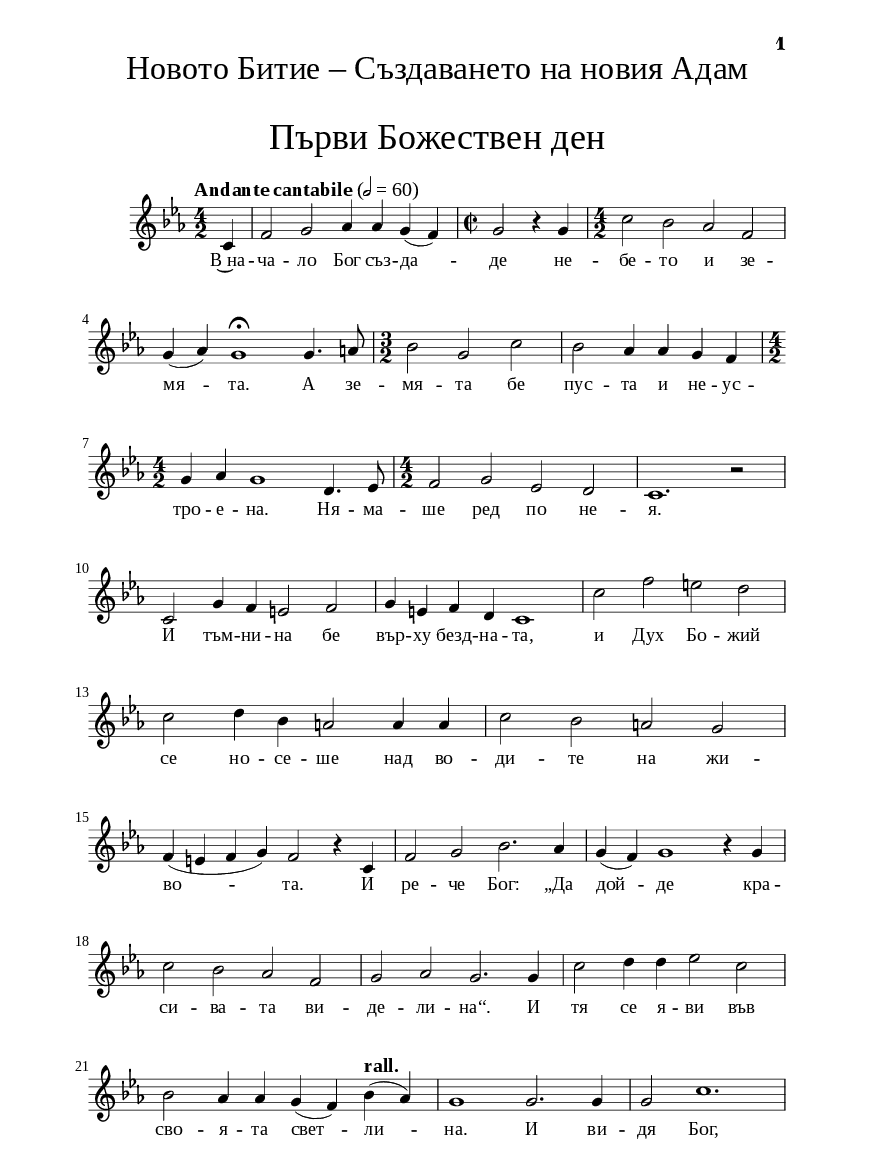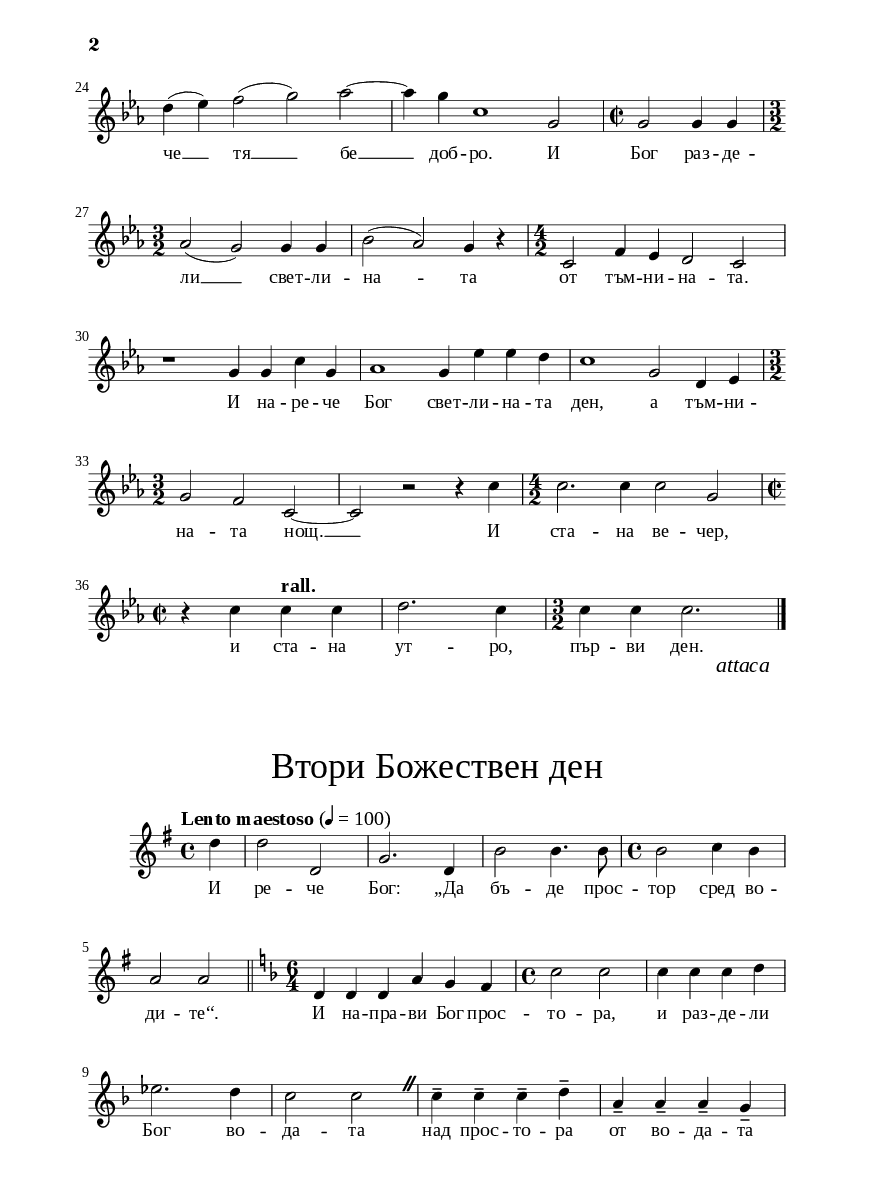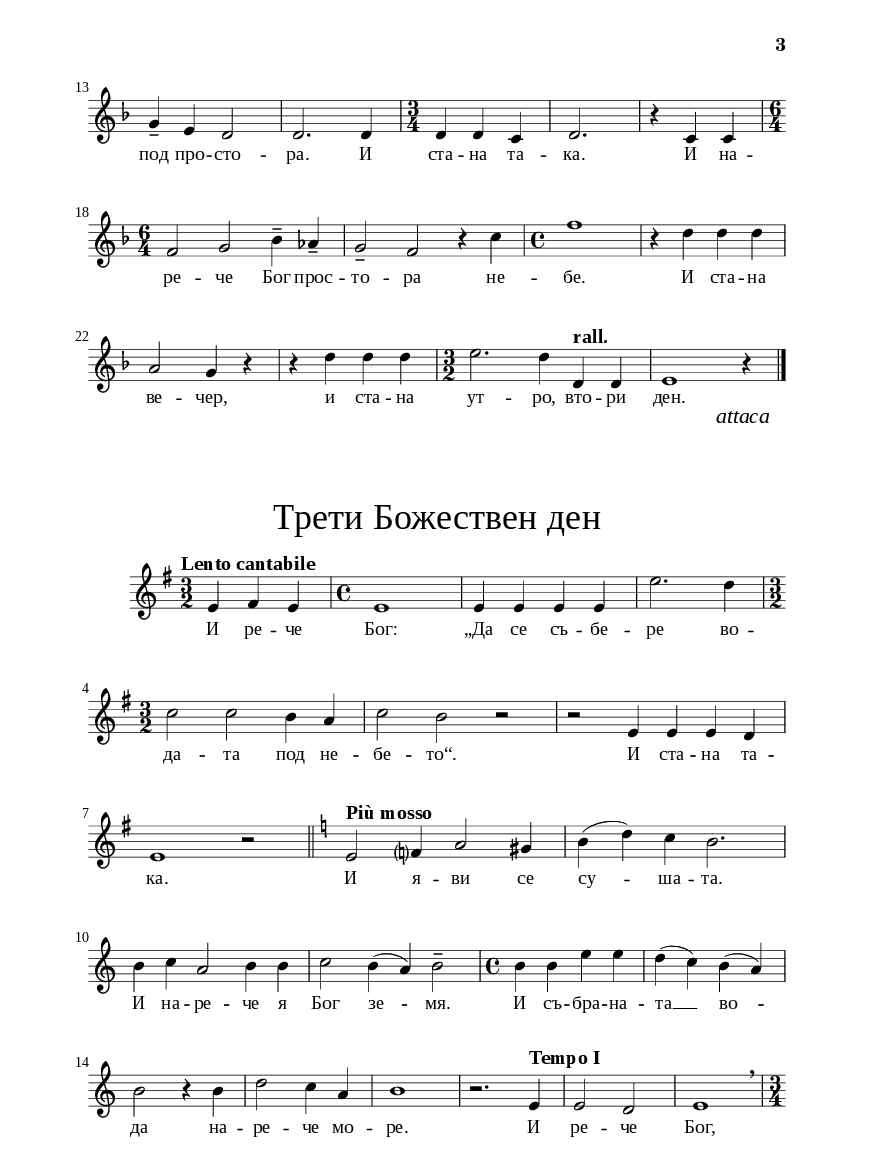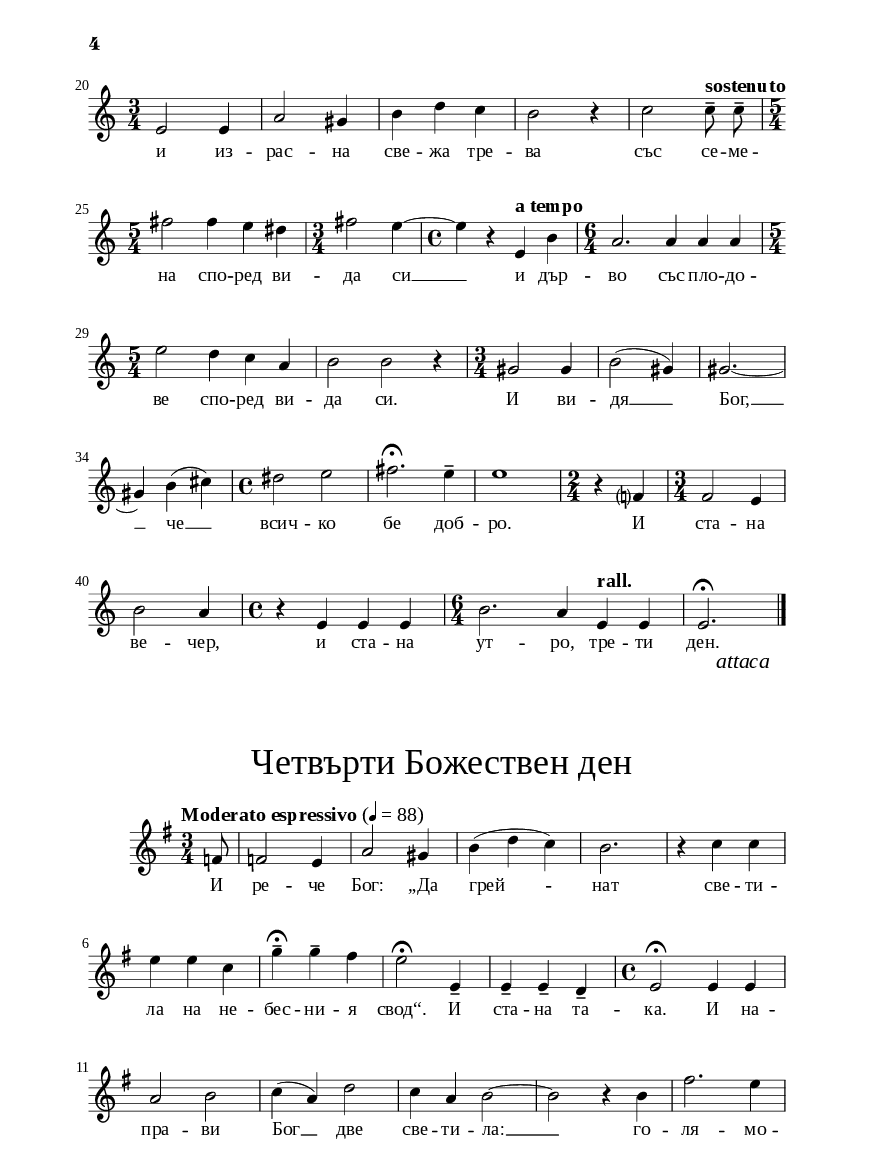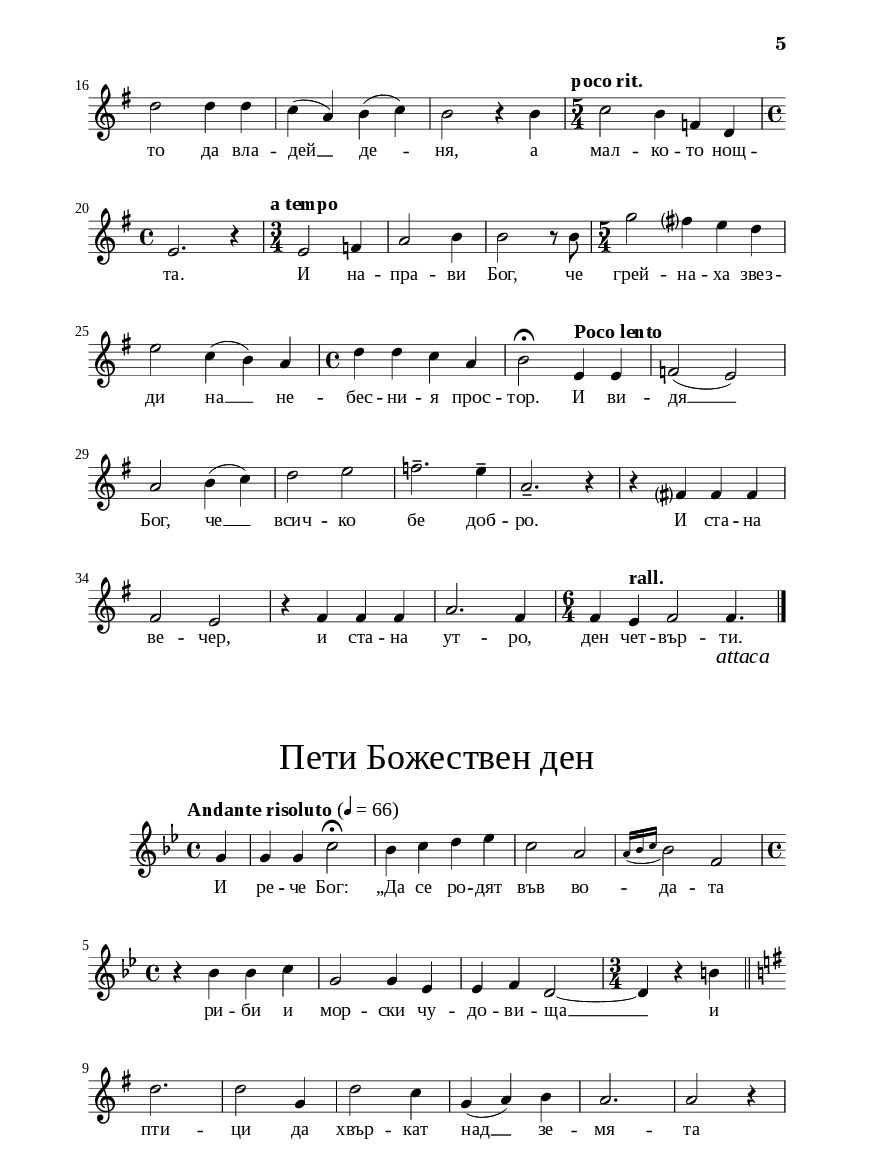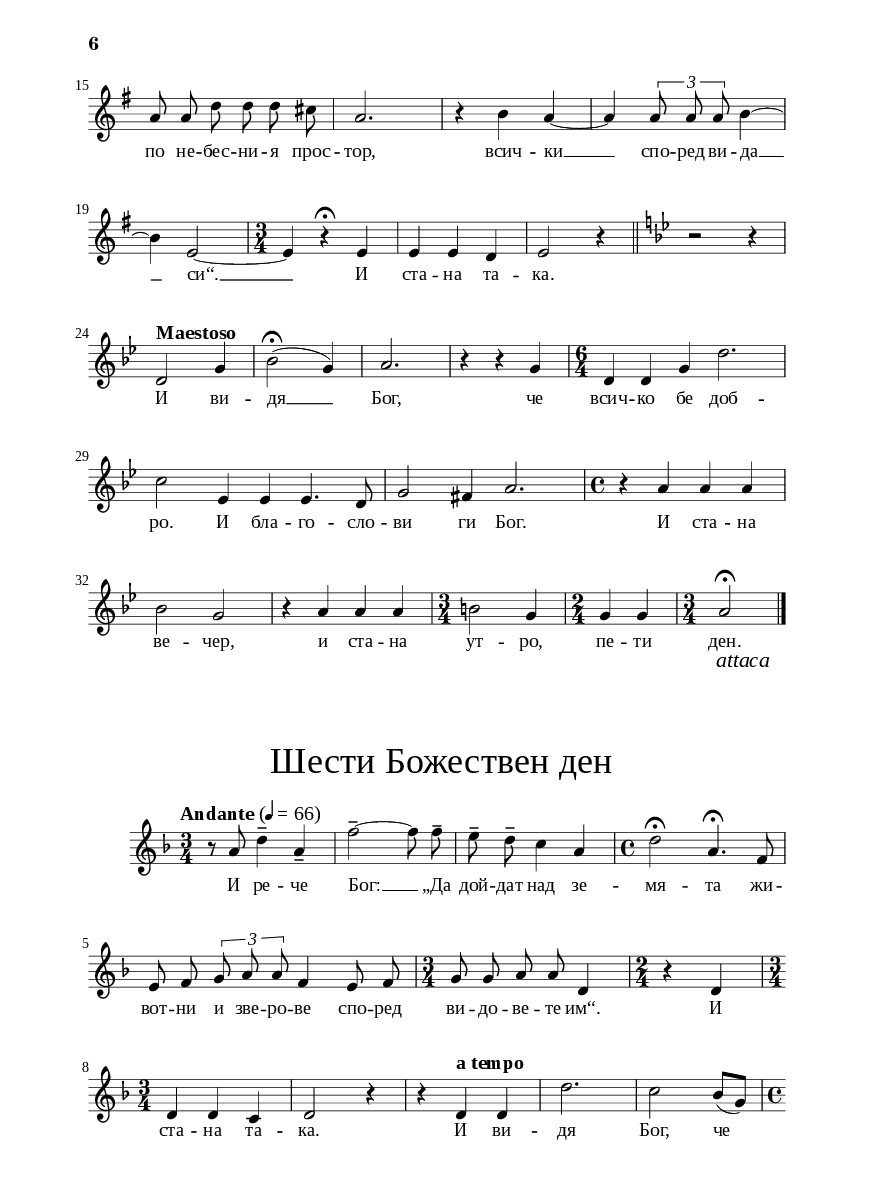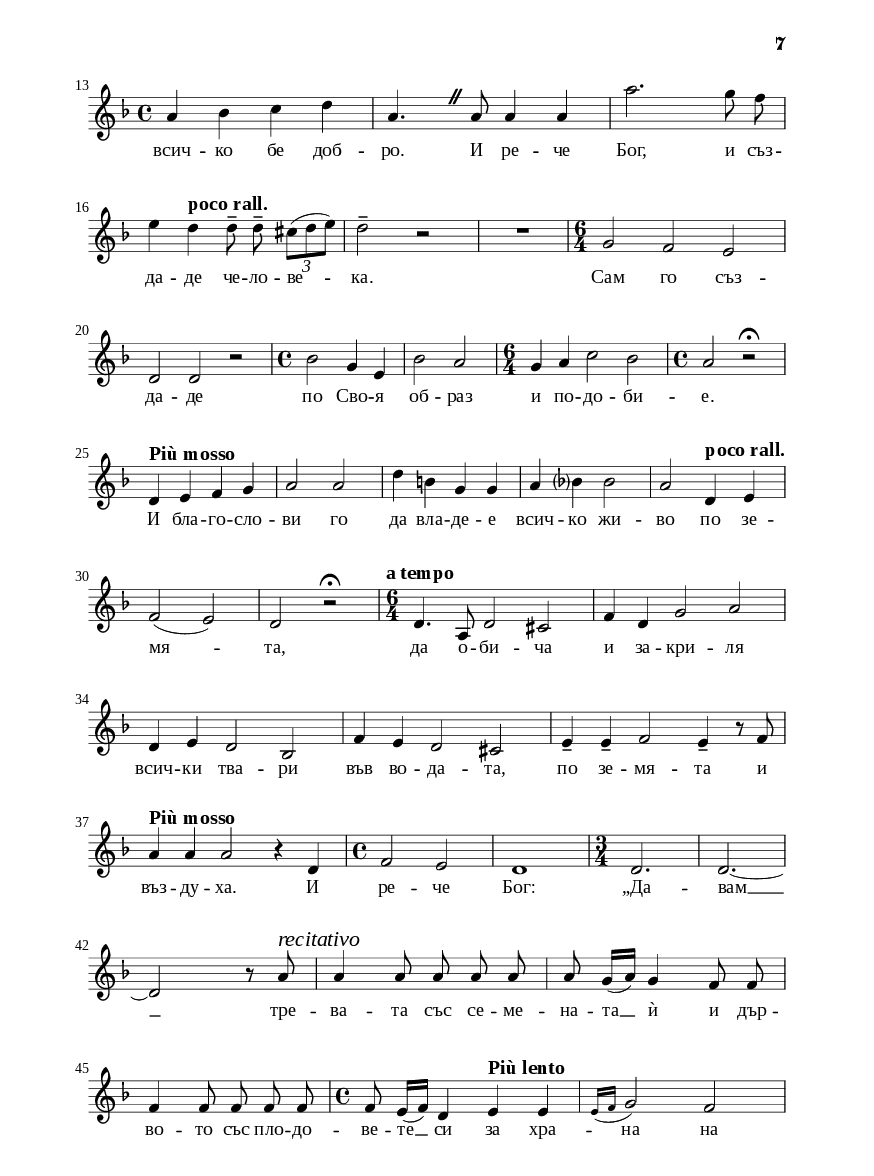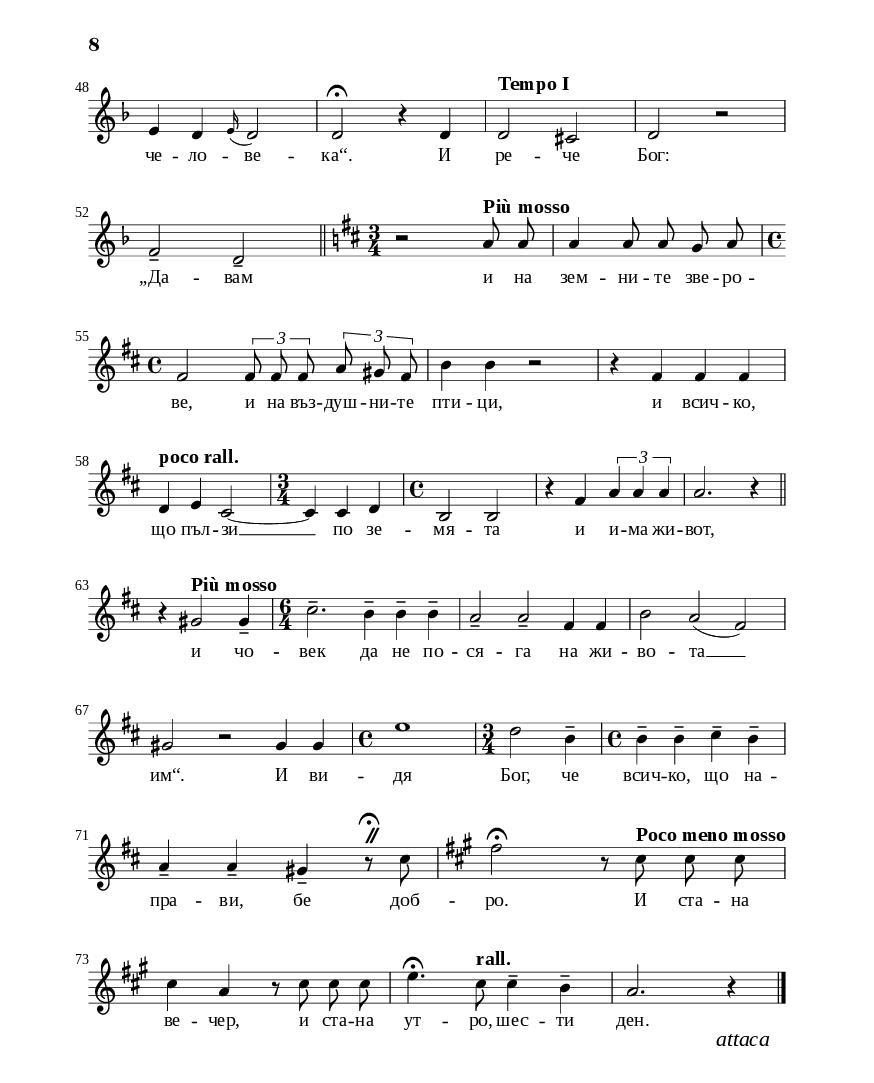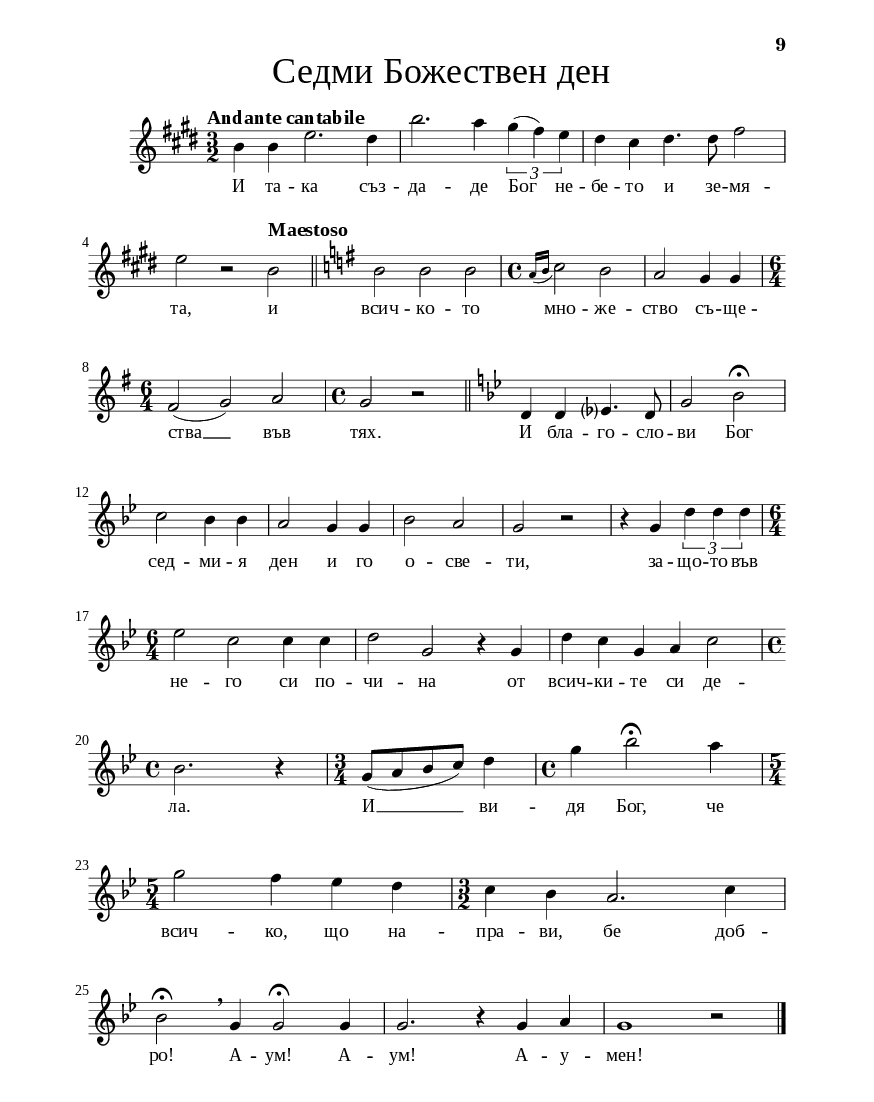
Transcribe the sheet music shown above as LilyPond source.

\version "2.24.4"

% include paper part and global functions
\include "include/globals.ily"

\bookpart {
  \label #'ref191
  \tocItem \markup "Новото Битие"
  \label #'ref191_1
  \tocItem \markup "     Първи Божествен ден"
  \include "include/bookpart-paper.ily"
  \markup \center-column \normal-text {
    \center-align
    \fill-line { \with-link #'ref_desc_18 \abs-fontsize #16  "Новото Битие – Създаването на новия Адам" }
    % \vspace #1
    % \fill-line {\abs-fontsize #14.5  "" }
    \center-align

    \vspace #-0.1
    \center-align

    \vspace #-0.1
    \center-align
    \hspace #5.1

    \center-align
    \line \fontsize #-3 { " " }
  }
  \score {
    \include "include/score-layout.ily"
    \new Voice \absolute {
      \clef treble
      \key c \minor
      \time 4/2
      \tempoFunc "Andante cantabile" 2 "60"
      \autoBeamOff
      \partial 4
      c'4 | f'2 g'2
      as'4 as'4 g'4 ( f'4 ) | \time 2/2 g'2 r4 g'4 | % 3
      \time 4/2 c''2 bes'2 as'2 f'2 \break | % 4
      g'4 ( as'4 ) g'1 \fermata g'4. a'8 | % 5
      \time 3/2  bes'2 g'2 c''2 | % 6
      bes'2 as'4 as'4 g'4 f'4 \break | % 7
      \time 4/2  g'4 as'4 g'1 d'4. es'8 | % 8
      \time 4/2  f'2 g'2 es'2 d'2 | % 9
      c'1. r2 \break |
      c'2 g'4 f'4 e'2 f'2 | % 11
      g'4 e'4 f'4 d'4 c'1 | % 12
      c''2 f''2 e''2 d''2 \break | % 13
      c''2 d''4 bes'4 a'2 a'4 a'4 | % 14
      c''2 bes'2 a'2 g'2 \break | % 15
      f'4 ( e'4 f'4 g'4 ) f'2 r4 c'4 | % 16
      f'2 g'2 bes'2. as'4 | % 17
      g'4 ( f'4 ) g'1 r4 g'4 \break | % 18
      c''2 bes'2 as'2 f'2 | % 19
      g'2 as'2 g'2. g'4 |
      c''2 d''4 d''4 es''2 c''2 \break | % 21
      bes'2 as'4 as'4 g'4 ( f'4 )  \tempo "rall." bes'4( as'4 )
      | % 22
      g'1 g'2. g'4 | % 23
      g'2 c''1.  | \break % 24
      d''4 ( es''4 ) f''2 ( g''2 ) as''2 ~ | % 25
      as''4 g''4 c''1 g'2 | % 26
      \time 2/2  g'2 g'4 g'4 \break | % 27
      \time 3/2  as'2 ( g'2 ) g'4 g'4 | % 28
      bes'2 ( as'2 ) g'4 r4 | % 29
      \time 4/2  c'2 f'4 es'4 d'2 c'2 \break |
      r1 g'4 g'4 c''4 g'4 | % 31
      as'1 g'4 es''4 es''4 d''4 | % 32
      c''1 g'2 d'4 es'4 \break | % 33
      \time 3/2  g'2 f'2 c'2 ~ | % 34
      c'2 r2 r4 c''4 | % 35
      \time 4/2  c''2. c''4 c''2 g'2 \break | % 36
      \time 2/2  r4 c''4 \tempo "rall."  c''4c''4 | % 37
      d''2. c''4 | % 38
      \time 3/2 c''4 c''4 c''2. \bar "|."
    }

    \addlyrics {
      В~на -- ча --
      ло Бог съз -- да -- де не -- бе -- то и зе --
      мя -- та. А зе -- мя -- та бе пус -- та и не
      -- ус -- тро -- е -- на. Ня -- ма -- ше ред по
      не -- я. И тъм -- ни -- на бе вър -- ху безд --
      на -- та, и Дух Бо -- жий се но -- се -- ше
      над во -- ди -- те на жи -- во -- та. И ре --
      че Бог: „Да дой -- де кра -- си -- ва -- та ви
      -- де -- ли -- на“. И тя се я -- ви във сво --
      я -- та свет -- ли -- на. И ви -- дя Бог, че __
      тя __ бе __ доб -- ро. И Бог раз -- де -- ли __ свет --
      ли -- на -- та от тъм -- ни -- на -- та. И на --
      ре -- че Бог свет -- ли -- на -- та ден, а тъм
      -- ни -- на -- та нощ. __ И ста -- на ве -- чер, и
      ста -- на ут -- ро, пър -- ви ден.}

      \header {
        title = \titleFunc #'ref_desc_18 "Първи Божествен ден" "Părvi Božestven den"
      }

      \midi{}

    } % score

    \markup \raise #4.5 \override #'(baseline-skip . 2) {
      \column {
        \fill-line \huge \italic { "" "" \concat {"attaca" "   " }}
      }
    }
    \markup \vspace #3
    \label #'ref192
    \tocItem \markup "     Втори Божествен ден"
    \include "include/bookpart-paper.ily"
    \score {
      \include "include/score-layout.ily"
      \new Voice \absolute {
        \clef treble
        \key g \major
        \time 4/4
        \tempoFunc "Lento maestoso" 4 "100"
        \autoBeamOff
        \partial 4  d''4 | % 2
        d''2 d'2 | % 3
        g'2. d'4 | % 4
        b'2 b'4. b'8 | % 5
        \time 4/4 b'2 c''4 b'4 \break | % 6
        a'2 a'2 \bar "||"
        | % 7
        \time 6/4  | % 7
        \key d \minor
        d'4 d'4 d'4 a'4 g'4
        f'4 | % 8
        \time 4/4  | % 8
        c''2 c''2 | % 9
        c''4 c''4 c''4 d''4 \break|
        es''2. d''4  | % 11
        c''2 c''2 \caesura | % 12
        c''4 -- c''4 -- c''4 -- d''4
        -- | % 13
        a'4 -- a'4 -- a'4 -- g'4 -- \break | % 14
        g'4 -- e'4 d'2 | % 15
        d'2. d'4  | % 16
        \time 3/4  | % 16
        d'4 d'4 c'4 | % 17
        d'2. | % 18
        r4 c'4 c'4 | % 19
        \time 6/4  | % 19
        f'2 g'2 bes'4 -- as'4 -- |

        g'2 -- f'2 r4 c''4 | % 21
        \time 4/4  | % 21
        f''1  | % 22
        r4 d''4 d''4 d''4 \break | % 23
        a'2 g'4 r4 | % 24
        r4 d''4 d''4 d''4 | % 25
        \time 3/2  | % 25
        e''2. d''4 \tempo "rall." d'4
        d'4 | % 26
        e'1 r4 \bar "|."
      }

      \addlyrics {
        И
        ре -- че Бог: „Да бъ -- де прос --
        тор сред во -- ди -- те“. И на --
        пра -- ви Бог прос -- то -- ра, и
        раз -- де -- ли Бог во -- да -- та
        над прос -- то -- ра от во -- да --
        та под про -- сто -- ра. И ста --
        на та -- ка. И на -- ре -- че Бог
        прос -- то -- ра не -- бе. И ста --
        на ве -- чер, и ста -- на ут -- ро,
        вто -- ри ден.}

        \header {
          title = \titleFunc #'ref_desc_18 "Втори Божествен ден" "Vtori Božestven den"
        }

        \midi{}

      } % score

      \markup \raise #4.5 \override #'(baseline-skip . 2) {
        \column {
          \fill-line \huge \italic { "" "" \concat {"attaca" "   " }}
        }
      }
      \markup \vspace #3
      \label #'ref193
      \tocItem \markup "     Трети Божествен ден"
      \include "include/bookpart-paper.ily"
      \score {
        \include "include/score-layout.ily"

        \new Voice \absolute {
          \clef treble
          \key e \minor
          \time 3/2
          \tempo "Lento cantabile"
          \autoBeamOff
          \partial 2.
          e'4  fis'4
          e'4 | % 2
          \time 4/4  | % 2
          e'1 | % 3
          e'4  e'4  e'4  e'4 | % 4
          e''2. d''4 \break  | % 5
          \time 3/2   | % 5
          c''2 c''2 b'4  a'4 | % 6
          c''2 b'2 r2 | % 7
          r2  e'4  e'4  e'4  d'4 \break | % 8
          e'1 r2 \bar "||"
          \key a \minor | % 9
          \tempo "Più mosso"e'2 f'?4  a'2
          gis'4 |
          b'4 ( d''4 ) c''4 b'2. \break | % 11
          b'4 c''4  a'2 b'4 b'4
          | % 12
          c''2 b'4 (  a'4 ) b'2 -- | % 13
          \time 4/4  | % 13
          b'4 b'4 e''4 e''4 | % 14
          d''4 ( c''4 ) b'4 (  a'4 )
          \break | % 15
          b'2 r4 b'4 | % 16
          d''2 c''4  a'4 | % 17
          b'1 | % 18
          r2.  \tempo "Tempo I" e'4 | % 19
          e'2  d'2 |
          e'1 \breathe  \break | % 21
          \time 3/4  | % 21
          e'2  e'4  | % 22
          a'2  gis'4 | % 23
          b'4 d''4 c''4 | % 24
          b'2 r4 | % 25
          c''2 \tempo"sostenuto" c''8 --
          c''8 -- \break | % 26
          \time 5/4  | % 26
          fis''2 fis''4 e''4 dis''4 | % 27
          \time 3/4  | % 27
          fis''2 e''4 ~ | % 28
          \time 4/4  | % 28
          e''4 r4  \tempo"a tempo"e'4
          b'4 | % 29
          \time 6/4  | % 29
          a'2.  a'4  a'4  a'4 \break |
          \time 5/4  |
          e''2 d''4 c''4  a'4  | % 31
          b'2 b'2 r4 | % 32
          \time 3/4  | % 32
          gis'2  gis'4 | % 33
          b'2 (  gis'4 ) | % 34
          gis'2. ~ \break | % 35
          gis'4 b'4 ( cis''4 ) | % 36
          \time 4/4  | % 36
          dis''2 e''2  | % 37
          fis''2. ^\fermata e''4 -- | % 38
          e''1 | % 39
          \time 2/4  | % 39
          r4  f'?4 |
          \time 3/4  |
          f'2  e'4 \break | % 41
          b'2  a'4 | % 42
          \time 4/4  | % 42
          r4  e'4  e'4  e'4 | % 43
          \time 6/4  | % 43
          b'2.  a'4   % 44
          \tempo"rall."e'4 e'4 | e'2. \fermata
          \bar "|."
        }

        \addlyrics {
          И
          ре -- че Бог: „Да се съ -- бе --
          ре во -- да -- та под не -- бе --
          то“. И ста -- на та -- ка. И я --
          ви се су -- ша -- та. И на --
          ре -- че я Бог зе -- мя. И съ
          -- бра -- на -- та __  во -- да на
          -- ре -- че мо -- ре. И ре -- че
          Бог, и из -- рас -- на све -- жа
          тре -- ва със се -- ме -- на спо --
          ред ви -- да си __  и дър -- во
          със пло -- до -- ве спо -- ред ви --
          да си. И ви -- дя __  Бог, __ че __
          всич -- ко бе доб -- ро. И ста
          -- на ве -- чер, и ста -- на ут --
          ро, тре -- ти ден.}

          \header {
            title = \titleFunc #'ref_desc_18 "Трети Божествен ден" "Treti Božestven den"
          }

          \midi{}

        } % score

        \markup \raise #4.5 \override #'(baseline-skip . 2) {
          \column {
            \fill-line \huge \italic { "" "" \concat {"attaca" "   " }}
          }
        }
        \markup \vspace #3
        \label #'ref194
        \tocItem \markup "     Четвърти Божествен ден"
        \include "include/bookpart-paper.ily"
        \score {
          \include "include/score-layout.ily"

          \new Voice \absolute {
            \clef treble
            \key e \minor
            \time 3/4
            \tempoFunc "Moderato espressivo" 4 "88"
            \autoBeamOff
            \partial 8
            f'8  | % 2
            f'2  e'4 | % 3
            a'2  gis'4 | % 4
            b'4 ( d''4 c''4 ) | % 5
            b'2. | % 6
            r4 c''4 c''4 \break  | % 7
            e''4 e''4 c''4 | % 8
            g''4 ^\fermata -- g''4 -- fis''4
            | % 9
            e''2 ^\fermata  e'4 -- |
            e'4 --  e'4 --  d'4 -- | % 11
            \time 4/4  | % 11
            e'2 ^\fermata  e'4  e'4 \break | % 12
            a'2 b'2 | % 13
            c''4 (  a'4 ) d''2 | % 14
            c''4  a'4 b'2 ~ | % 15
            b'2 r4 b'4 | % 16
            fis''2. e''4 \break  | % 17
            d''2 d''4 d''4 | % 18
            c''4 (  a'4 ) b'4 ( c''4 ) | % 19
            b'2 r4 b'4 |
            \time 5/4  |
            \tempo"poco rit." c''2 b'4
            f'4  d'4 \break | % 21
            \time 4/4  | % 21
            e'2. r4 | % 22
            \time 3/4  | % 22
            \tempo"a tempo"e'2 f'4 | % 23
            a'2 b'4 | % 24
            b'2 r8 b'8 | % 25
            \time 5/4  | % 25
            g''2 fis''?4 e''4 d''4 \break  | % 26
            e''2 c''4 ( b'4 )  a'4 | % 27
            \time 4/4  | % 27
            d''4 d''4 c''4  a'4 | % 28
            b'2 ^\fermata \tempo"Poco lento" e'4
            e'4 | % 29
            f'2 (  e'2 ) \break |
            a'2 b'4 ( c''4 ) | % 31
            d''2 e''2 | % 32
            f''2. -- e''4 --  | % 33
            a'2. -- r4 | % 34
            r4  fis'?4  fis'4  fis'4 \break | % 35
            fis'2  e'2 | % 36
            r4  fis'4  fis'4  fis'4 | % 37
            a'2.  fis'4 | % 38
            \time 6/4  | % 38
            fis'4  \tempo "rall." e'4  fis'2
            fis'4. \bar "|."
          }

          \addlyrics {
            И
            ре -- че Бог: „Да грей --
            нат све -- ти -- ла на не -- бес --
            ни -- я свод“. И ста -- на та --
            ка. И на -- пра -- ви Бог __  две
            све -- ти -- ла: __  го -- ля -- мо --
            то да вла -- дей __  де -- ня,
            а мал -- ко -- то нощ -- та. И на --
            пра -- ви Бог, че грей -- на -- ха
            звез -- ди на __  не -- бес -- ни --
            я прос -- тор. И ви -- дя __  Бог,
            че __  всич -- ко бе доб -- ро. И
            ста -- на ве -- чер, и ста -- на
            ут -- ро, ден чет -- вър -- ти.}

            \header {
              title = \titleFunc #'ref_desc_18 " Четвърти Божествен ден" "Četvărti Božestven den"
            }

            \midi{}

          } % score

          \markup \raise #4.5 \override #'(baseline-skip . 2) {
            \column {
              \fill-line \huge \italic { "" "" \concat {"attaca" "   " }}
            }
          }
          \markup \vspace #3
          \label #'ref195
          \tocItem \markup "     Пети Божествен ден "
          \include "include/bookpart-paper.ily"
          \score {
            \include "include/score-layout.ily"

            \new Voice \absolute {
              \clef treble
              \key g \minor
              \time 4/4
              \tempoFunc "Andante risoluto" 4 "66"
              \autoBeamOff
              \partial 4
              g'4
              | % 146
              g'4 g'4 c''2 ^\fermata | % 147
              bes'4  c''4  d''4  es''4 | % 148
              c''2 a'2 | % 149
              \acciaccatura {  a'16 [ bes' c''] } bes'2 f'2 |
              \time 4/4
              r4  bes'4  bes'4  c''4 | % 151
              g'2 g'4 es'4 | % 152
              es'4 f'4 d'2 ~ | % 153
              \time 3/4  | % 153
              d'4 r4  b'4 \bar "||"
              \break | % 154
              \key g \major | % 154
              d''2. | % 155
              d''2 g'4 | % 156
              d''2  c''4 | % 157
              g'4 ( a'4 )  b'4 | % 158
              a'2. | % 159
              a'2 r4 \break |
              a'8 a'8  d''8  d''8  d''8
              cis''8 | % 161
              a'2. | % 162
              r4  b'4 a'4 ~ | % 163
              a'4 %\once \omit TupletBracket
              \times 2/3  {
                a'8 a'8 a'8
              }
              b'4 ~ \break | % 164
              b'4 e'2 ~  | % 165
              \time 3/4 e'4 r4 ^\fermata e'4 | % 166
              e'4 e'4 d'4 | % 167
              e'2 r4 \bar "||"
              \key bes \major | % 168
              r2 r4 | \break % 169
              \tempo "Maestoso" d'2 g'4 |

              bes'2 ( ^\fermata g'4 ) | % 171
              a'2. | % 172
              r4 r4 g'4 | % 173
              \time 6/4  | % 173
              d'4 d'4 g'4  d''2. \break | % 174
              c''2 es'4 es'4 es'4. d'8 | % 175
              g'2 fis'4 a'2. | % 176
              \time 4/4  | % 176
              r4 a'4 a'4 a'4 | \break % 177
              bes'2 g'2 | % 178
              r4 a'4 a'4 a'4 | % 179
              \time 3/4  | % 179
              b'2 g'4 |
              \time 2/4  |
              g'4 g'4 | % 181
              \time 3/4 | % 181
              a'2 \fermata \bar "|."
            }

            \addlyrics {
              И ре -- че Бог:
              „Да се ро -- дят във во --
              да -- та ри -- би и мор -- ски
              чу -- до -- ви -- ща __  и пти -- ци
              да хвър -- кат над __  зе -- мя --
              та по не -- бес -- ни -- я прос --
              тор, всич -- ки __  спо -- ред ви --
              да __ си“. __  И ста -- на та --
              ка. И ви -- дя __  Бог, че всич --
              ко бе доб -- ро. И бла -- го --
              сло -- ви ги Бог. И ста -- на ве
              -- чер, и ста -- на ут -- ро, пе --
              ти ден.}

              \header {
                title = \titleFunc #'ref_desc_18 "Пети Божествен ден" "Peti Božestven den"
              }

              \midi{}

            } % score

            \markup \raise #4.5 \override #'(baseline-skip . 2) {
              \column {
                \fill-line \huge \italic { "" "" \concat {"attaca" "   " }}
              }
            }
            \markup \vspace #3

            \label #'ref195
            \tocItem \markup "     Шести Божествен ден "

            \include "include/bookpart-paper.ily"
            \score {
              \include "include/score-layout.ily"

              \new Voice \absolute {
                \clef treble
                \key d \minor
                \time 3/4
                \tempoFunc "Andante" 4 "66"
                \autoBeamOff
                r8 a'8  d''4 -- a'4 --
                | % 183
                f''2 ~ --  f''8  f''8 -- | % 184
                e''8 --  d''8 --  c''4 a'4 | % 185
                \time 4/4  | % 185
                d''2 ^\fermata a'4. ^\fermata f'8 \break | % 186
                e'8 f'8
                \times 2/3  {
                  g'8  a'8 a'8
                }
                f'4 e'8 f'8 | % 187
                \time 3/4  | % 187
                g'8 g'8 a'8 a'8 d'4 | % 188
                \time 2/4  | % 188
                r4 d'4  \break | % 189
                \time 3/4  | % 189
                d'4 d'4 c'4 |
                d'2 r4 | % 191
                r4 \tempo "a tempo" d'4  d'4 | % 192
                d''2. | % 193
                c''2 bes'8 ( [ g'8 ) ] \break | % 194
                \time 4/4  | % 194
                a'4  bes'4  c''4  d''4  | % 195
                a'4.\caesura a'8 a'4 a'4 | % 196
                a''2.  g''8 f''8 \break | % 197
                e''4 \tempo "poco rall." d''4
                d''8 --  d''8 -- \once \omit TupletBracket
                \times 2/3  {
                  cis''8 ( [  d''8  e''8 ) ]
                } |
                d''2  -- r2 | % 199
                R1 |
                \time 6/4  |
                g'2 f'2 e'2 \break | % 201
                d'2 d'2 r2  | % 202
                \time 4/4  | % 202
                bes'2 g'4 e'4 | % 203
                bes'2 a'2 | % 204
                \time 6/4  | % 204
                g'4 a'4  c''2  bes'2 | % 205
                \time 4/4  | % 205
                a'2 r2 ^\fermata \break | % 206
                \tempo"Più mosso" d'4 e'4 f'4
                g'4 | % 207
                a'2 a'2 | % 208
                d''4  b'4 g'4 g'4 | % 209
                a'4  bes'?4  bes'2 |
                a'2 \tempo"poco rall." d'4 e'4 \break  | % 211
                f'2 ( e'2 ) | % 212
                d'2 r2 ^\fermata | % 213
                \time 6/4  | % 213
                \tempo "a tempo" d'4. a8 d'2
                cis'2 | % 214
                f'4 d'4 g'2 a'2 \break | % 215
                d'4 e'4 d'2 bes2 | % 216
                f'4 e'4 d'2 cis'2 | % 217
                e'4 -- e'4 -- f'2 e'4 -- r8
                f'8 \break | % 218
                \tempo "Più mosso" a'4 a'4 a'2 r4
                d'4 | % 219
                \time 4/4  | % 219
                f'2 e'2 |
                d'1  | % 221
                \time 3/4  | % 221
                d'2. | % 222
                d'2. ~ \break | % 223
                d'2 r8  a'8^\markup{\huge \italic { recitativo } } | % 224
                a'4 a'8 a'8 a'8 a'8 | % 225
                a'8 g'16 ( [ a'16 ) ] g'4 f'8
                f'8 \break | % 226
                f'4 f'8 f'8 f'8 f'8  | % 227
                \time 4/4  | % 227
                f'8 e'16 ( [ f'16 ) ] d'4 \tempo"Più lento" e'4  e'4 |
                \grace { e'16 [ ( f' ]  } g'2 ) f'2 | \break
                e'4 d' \grace {
                  e'16 (
                } d'2 ) |
                d'2 \fermata r4 d'4 |
                \tempo"Tempo I" d'2 cis'2 | % 232
                d'2 r2 | \break % 233
                f'2 -- d'2 -- |  \bar "||"  % 234
                \time 3/4  | % 234
                \key d \major r2 \tempo"Più mosso" a'8 a'8  | % 235
                a'4 a'8 a'8 g'8 a'8  | % 236
                \time 4/4  | \break  % 236
                fis'2
                \times 2/3  {
                  fis'8  fis'8 fis'8
                }
                \times 2/3  {
                  a'8  gis'8 fis'8
                }
                |  % 237
                b'4  b'4 r2  | % 238
                r4 fis'4 fis'4 fis'4  | \break % 239
                \tempo "poco rall." d'4 e'4 cis'2~ |
                \time 3/4  |
                cis'4 cis'4 d'4 |  % 241
                \time 4/4  | % 241
                b2 b2 |  % 242
                r4 fis'4 \times 2/3 {
                  a'4 a'4 a'4
                }
                | % 243
                a'2. r4 | \bar "||" \break % 244
                r4 \tempo "Più mosso" gis'2 gis'4 -- |  % 245
                \time 6/4  | % 245
                cis''2. --  b'4 --  b'4 --  b'4
                -- |  % 246
                a'2 -- a'2 -- fis'4 fis'4
                | % 247
                b'2 a'2 ( fis'2 )  |  \break % 248
                gis'2 r2 gis'4 gis'4 | % 249
                \time 4/4  | % 249
                e''1 |
                \time 3/4  |
                d''2  b'4 -- | % 251
                \time 4/4  | % 251
                b'4 --  b'4 --  cis''4 --  b'4
                -- | \break  % 252
                a'4 -- a'4 -- gis'4 -- r8
                ^\markup {
                  \musicglyph #"scripts.caesura.straight"
                }
                ^\fermata
                cis''8  |  % 253
                \key a \major
                fis''2 ^\fermata r8  \tempo"Poco meno mosso" cis''8
                cis''8  cis''8 | \break % 254
                cis''4 a'4 r8  cis''8  cis''8
                cis''8 | % 255
                e''4. ^\fermata  \tempo"rall." cis''8
                cis''4 --  b'4 -- | % 256
                a'2. r4 \bar "|."


              }
              \addlyrics {
                И ре -- че Бог: __  „Да
                дой -- дат над зе -- мя -- та жи --
                вот -- ни и зве -- ро -- ве спо --
                ред ви -- до -- ве -- те им“. И
                ста -- на та -- ка. И ви -- дя Бог,
                че  всич -- ко бе доб -- ро. И
                ре -- че Бог, и съз -- да -- де че
                -- ло -- ве --  ка. Сам го съз
                -- да -- де по Сво -- я об -- раз и
                по -- до -- би -- е. И бла -- го --
                сло -- ви го да вла -- де -- е
                всич -- ко жи -- во по зе -- мя
                -- та, да о -- би -- ча и за --
                кри -- ля всич -- ки тва -- ри във
                во -- да -- та, по зе -- мя -- та и
                въз -- ду -- ха. И ре -- че Бог:
                „Да -- вам  __ тре -- ва -- та
                със се -- ме -- на -- та __  ѝ и
                дър -- во -- то със пло -- до -- ве
                -- те __  си за хра --
                на на че -- ло --  ве -- ка“. И ре --
                че Бог: „Да -- вам и на зем --
                ни -- те зве -- ро -- ве, и на въз
                -- душ -- ни -- те пти -- ци, и всич
                -- ко, що пъл -- зи __ по зе -- мя
                -- та и и -- ма жи -- вот, и чо --
                век да не по -- ся -- га на жи --
                во -- та __ им“. И ви -- дя Бог,
                че всич -- ко, що на -- пра -- ви,
                бе доб -- ро. И ста -- на ве --
                чер, и ста -- на ут -- ро, шес --
                ти ден.
              }

              \header {
                title = \titleFunc #'ref_desc_18 " Шести Божествен ден" "Šesti Božestven den"
              }

              \midi{}

            } % score

            \markup \raise #4.5 \override #'(baseline-skip . 2) {
              \column {
                \fill-line \huge \italic { "" "" \concat {"attaca" "   " }}
              }
            }
            \markup \vspace #3
            \label #'ref199
            \tocItem \markup "     Седми Божествен ден"
            \include "include/bookpart-paper.ily"
            \score {
              \include "include/score-layout.ily"

              \new Voice \absolute {
                \clef treble
                \key e \major
                \time 3/2
                \tempo "Andante cantabile"
                \autoBeamOff
                b'4  b'4 e''2.  dis''4 | % 258
                b''2.  a''4 \times 2/3 {
                  gis''4 (  fis''4 )  e''4
                }
                | % 259
                dis''4  cis''4  dis''4.  dis''8
                fis''2 \break |
                e''2 r2   \tempo "Maestoso" b'2  \bar
                "||"
                \key g \major | % 261
                b'2  b'2  b'2 | % 262
                \time 4/4  |

                \grace { a'16 ([b'16] } c''2) b'2 | a'2 g'4 g'4 | \break

                \time 6/4  | % 264
                fis'2 ( g'2 ) a'2 | % 265
                \time 4/4  | % 265
                g'2 r2 \bar "||"
                \key g \minor | % 266
                d'4 d'4 es'?4. d'8 | % 267
                g'2  bes'2 ^\fermata \break | % 268
                c''2  bes'4  bes'4 | % 269
                a'2 g'4 g'4 |
                bes'2 a'2 | % 271
                g'2 r2 | % 272
                r4 g'4 \times 2/3 {
                  d''4  d''4  d''4
                }
                \break | % 273
                \time 6/4  | % 273
                es''2  c''2  c''4  c''4 | % 274
                d''2 g'2 r4 g'4 | % 275
                d''4  c''4 g'4 a'4  c''2
                \break | % 276
                \time 4/4  | % 276
                bes'2. r4 | % 277
                \time 3/4  | % 277
                g'8 ( [ a'8 bes'8 c''8  ])
                d''4 | % 278
                \time 4/4  | % 278
                g''4  bes''2 ^\fermata  a''4 \break | % 279
                \time 5/4  | % 279
                g''2  f''4  es''4  d''4 |
                \time 3/2  |
                c''4  bes'4 a'2.  c''4 \break | % 281
                bes'2 ^\fermata \breathe g'4 g'2 ^\fermata
                g'4 | % 282
                g'2. r4 g'4 a'4 | % 283
                g'1 r2 \bar "|."
              }
              \addlyrics {
                И та -- ка съз -- да -- де
                Бог не -- бе -- то и зе -- мя --
                та, и всич -- ко -- то
                мно -- же -- ство съ -- ще -- ства __  във
                тях. И бла -- го -- сло -- ви Бог
                сед -- ми -- я ден и го о -- све --
                ти, за -- що -- то във не -- го си
                по -- чи -- на от всич -- ки -- те
                си де -- ла. И __    ви -- дя
                Бог, че всич -- ко, що на -- пра --
                ви, бе доб -- ро! А -- ум! А -- ум!
                А -- у -- мен!}

                \header {
                  title = \titleFunc #'ref_desc_18 " Седми Божествен ден" "Sedmi Božestven den"
                }

                \midi{}

              } % score


            } % bookpart

            % Più mosso
            %
